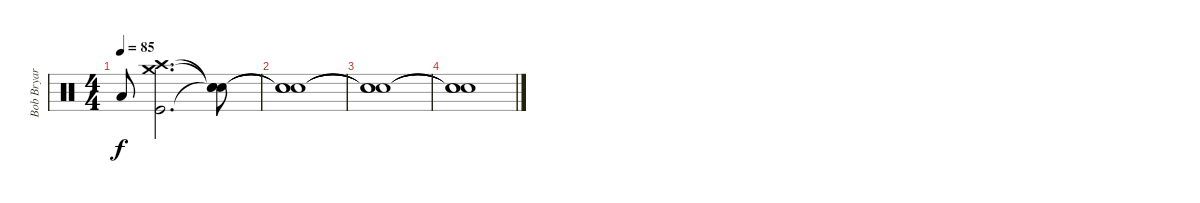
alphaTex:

\track ("Bob Bryar (Drums)" "Bob Bryar ") {instrument percussion}
\staff {score}
\articulation defaults
\ts (4 4)
\tempo 85
\clef neutral
\ks c "Low Floor Tom (hit)".8{dy f}
("Crash high (hit)" "Crash medium (hit)" "Kick (hit)").2{d} ("Snare (hit)"{t} "Snare (hit)"{t} "Snare (hit)"{t}).8 |
("Snare (hit)"{t} "Snare (hit)"{t} "Snare (hit)"{t}).1 |
("Snare (hit)"{t} "Snare (hit)"{t} "Snare (hit)"{t}).1 |
("Snare (hit)"{t} "Snare (hit)"{t} "Snare (hit)"{t}).1
